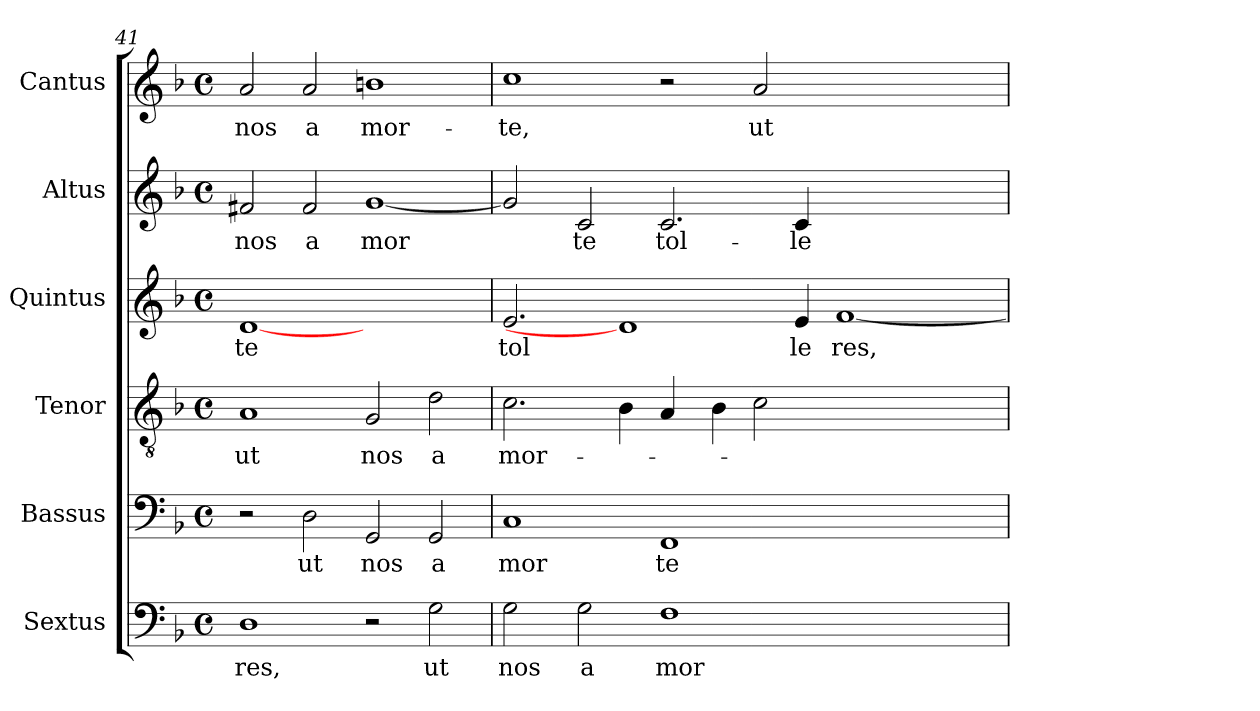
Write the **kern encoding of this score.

**kern	**text	**kern	**text	**kern	**text	**kern	**text	**kern	**text	**kern	**text
*part6	*part6	*part5	*part5	*part4	*part4	*part3	*part3	*part2	*part2	*part1	*part1
*staff6	*staff6	*staff5	*staff5	*staff4	*staff4	*staff3	*staff3	*staff2	*staff2	*staff1	*staff1
*I"Sextus	*	*I"Bassus	*	*I"Tenor	*	*I"Quintus	*	*I"Altus	*	*I"Cantus	*
*I'Sextus	*	*I'Bassus	*	*I'Tenor	*	*I'Quintus	*	*I'Altus	*	*I'Cantus	*
*clefF4	*	*clefF4	*	*clefGv2	*	*clefG2	*	*clefG2	*	*clefG2	*
*k[b-]	*	*k[b-]	*	*k[b-]	*	*k[b-]	*	*k[b-]	*	*k[b-]	*
*F:	*	*F:	*	*F:	*	*F:	*	*F:	*	*F:	*
*M4/4	*	*M4/4	*	*M4/4	*	*M4/4	*	*M4/4	*	*M4/4	*
*met(c)	*	*met(c)	*	*met(c)	*	*met(c)	*	*met(c)	*	*met(c)	*
=41	=41	=41	=41	=41	=41	=41	=41	=41	=41	=41	=41
!	!LO:LY:b:cj	!	!	!	!LO:LY:b:cj	!	!LO:LY:b:cj	!	!LO:LY:b:cj	!	!LO:LY:b:cj
1D	res,	2r	.	1A	ut	[1d	te	2f#X/	nos	2a/	nos
!	!	!	!LO:LY:b:cj	!	!	!	!	!	!LO:LY:b:cj	!	!LO:LY:b:cj
.	.	2D\	ut	.	.	.	.	2f#/	a	2a/	a
!	!	!	!LO:LY:b:cj	!	!LO:LY:b:cj	!	!	!	!LO:LY:b	!	!LO:LY:b:cj
2r	.	2GG/	nos	2G/	nos	1ryy	.	[>1g	mor	1bn	mor-
!	!LO:LY:b:cj	!	!LO:LY:b:cj	!	!LO:LY:b:cj	!	!	!	!	!	!
2G\	ut	2GG/	a	2d\	a	.	.	.	.	.	.
!!LO:PB:g=z
=42	=42	=42	=42	=42	=42	=42	=42	=42	=42	=42	=42
!	!LO:LY:b:cj	!	!LO:LY:b:cj	!	!LO:LY:b	!	!LO:LY:b:cj	!	!	!	!LO:LY:b:cj
*	*	*	*	*	*	*^	*	*	*	*	*
2G\	nos	1C	mor	2.c\	mor-	2.e/	32.ryy	tol	2g/]	.	1cc	-te,
.	.	.	.	.	.	.	1ryy	.	.	.	.	.
!	!LO:LY:b:cj	!	!	!	!	!	!	!	!	!LO:LY:b:cj	!	!
2G\	a	.	.	.	.	.	.	.	2c/	te	.	.
.	.	.	.	4B-\	.	1d]	.	.	.	.	.	.
!	!LO:LY:b:cj	!	!LO:LY:b:cj	!	!	!	!	!	!	!LO:LY:b:cj	!	!
1F	mor-	1FF	te	4A/	.	.	.	.	2.c/	tol-	2r	.
.	.	.	.	.	.	.	1ryy	.	.	.	.	.
.	.	.	.	4B-\	.	.	.	.	.	.	.	.
!	!	!	!	!	!	!	!	!	!	!	!	!LO:LY:b:cj
.	.	.	.	2c\	.	.	.	.	.	.	2a/	ut
!	!	!	!	!	!	!	!	!LO:LY:b:cj	!	!LO:LY:b:cj	!	!
.	.	.	.	.	.	4e/	.	le	4c/	-le-	.	.
!	!	!	!	!	!	!	!	!LO:LY:b:cj	!	!	!	!
1ryy	.	1ryy	.	1ryy	.	[<1f	.	res,	1ryy	.	1ryy	.
.	.	.	.	.	.	.	2ryy	.	.	.	.	.
.	.	.	.	.	.	.	4ryy	.	.	.	.	.
.	.	.	.	.	.	.	8ryy	.	.	.	.	.
.	.	.	.	.	.	.	16ryy	.	.	.	.	.
.	.	.	.	.	.	.	64ryy	.	.	.	.	.
*	*	*	*	*	*	*v	*v	*	*	*	*	*
=	=	=	=	=	=	=	=	=	=	=	=
*-	*-	*-	*-	*-	*-	*-	*-	*-	*-	*-	*-
